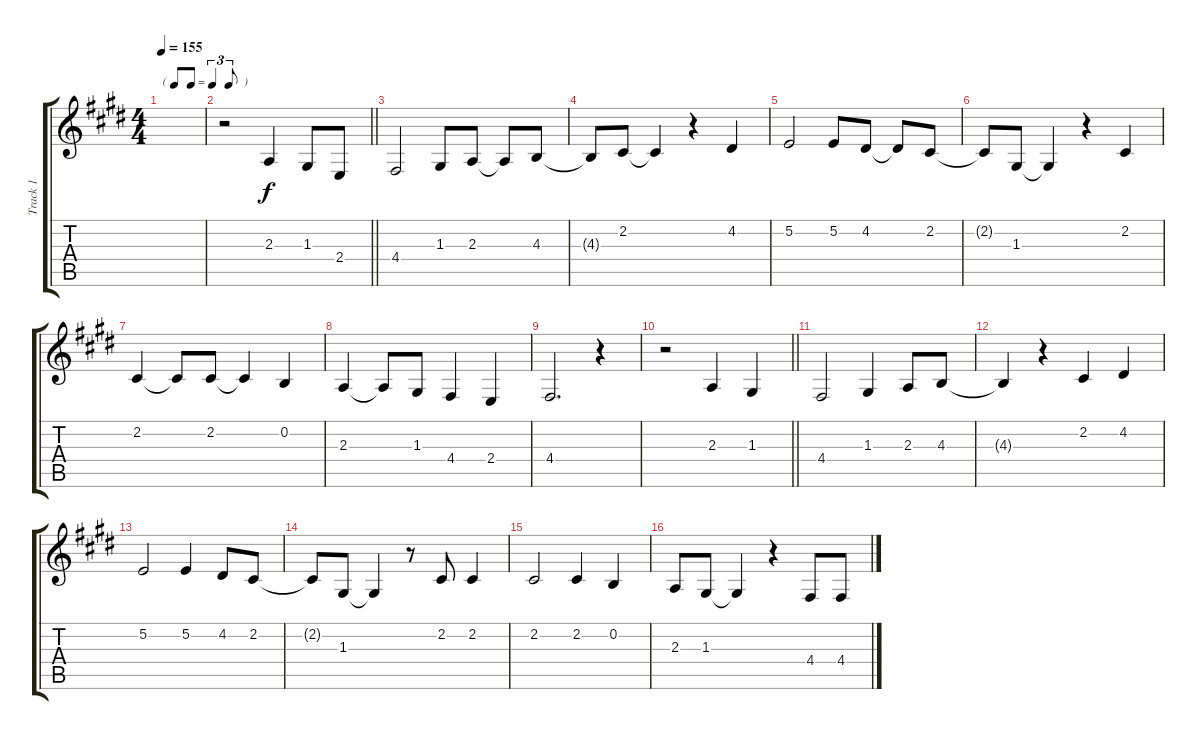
\track ("Track 1" "Track 1") {instrument tenorsax}
\staff {score tabs}
\tuning (E4 B3 G3 D3 A2 E2) {hide}
\ts (4 4)
\tf triplet8th
\tempo 155
\clef g2
\ks e
|
\barLineRight lightlight
r.2 2.3.4 1.3.8 2.4.8 |
4.4.2 1.3.8 2.3.8 2.3{t}.8 4.3.8 |
4.3{t}.8 2.2.8 2.2{t}.4 r.4 4.2.4 |
5.2.2 5.2.8 4.2.8 4.2{t}.8 2.2.8 |
2.2{t}.8 1.3.8 1.3{t}.4 r.4 2.2.4 |
2.2.4 2.2{t}.8 2.2.8 2.2{t}.4 0.2.4 |
2.3.4 2.3{t}.8 1.3.8 4.4.4 2.4.4 |
4.4.2{d} r.4 |
\barLineRight lightlight
r.2 2.3.4 1.3.4 |
4.4.2 1.3.4 2.3.8 4.3.8 |
4.3{t}.4 r.4 2.2.4 4.2.4 |
5.2.2 5.2.4 4.2.8 2.2.8 |
2.2{t}.8 1.3.8 1.3{t}.4 r.8 2.2.8 2.2.4 |
2.2.2 2.2.4 0.2.4 |
2.3.8 1.3.8 1.3{t}.4 r.4 4.4.8 4.4.8
